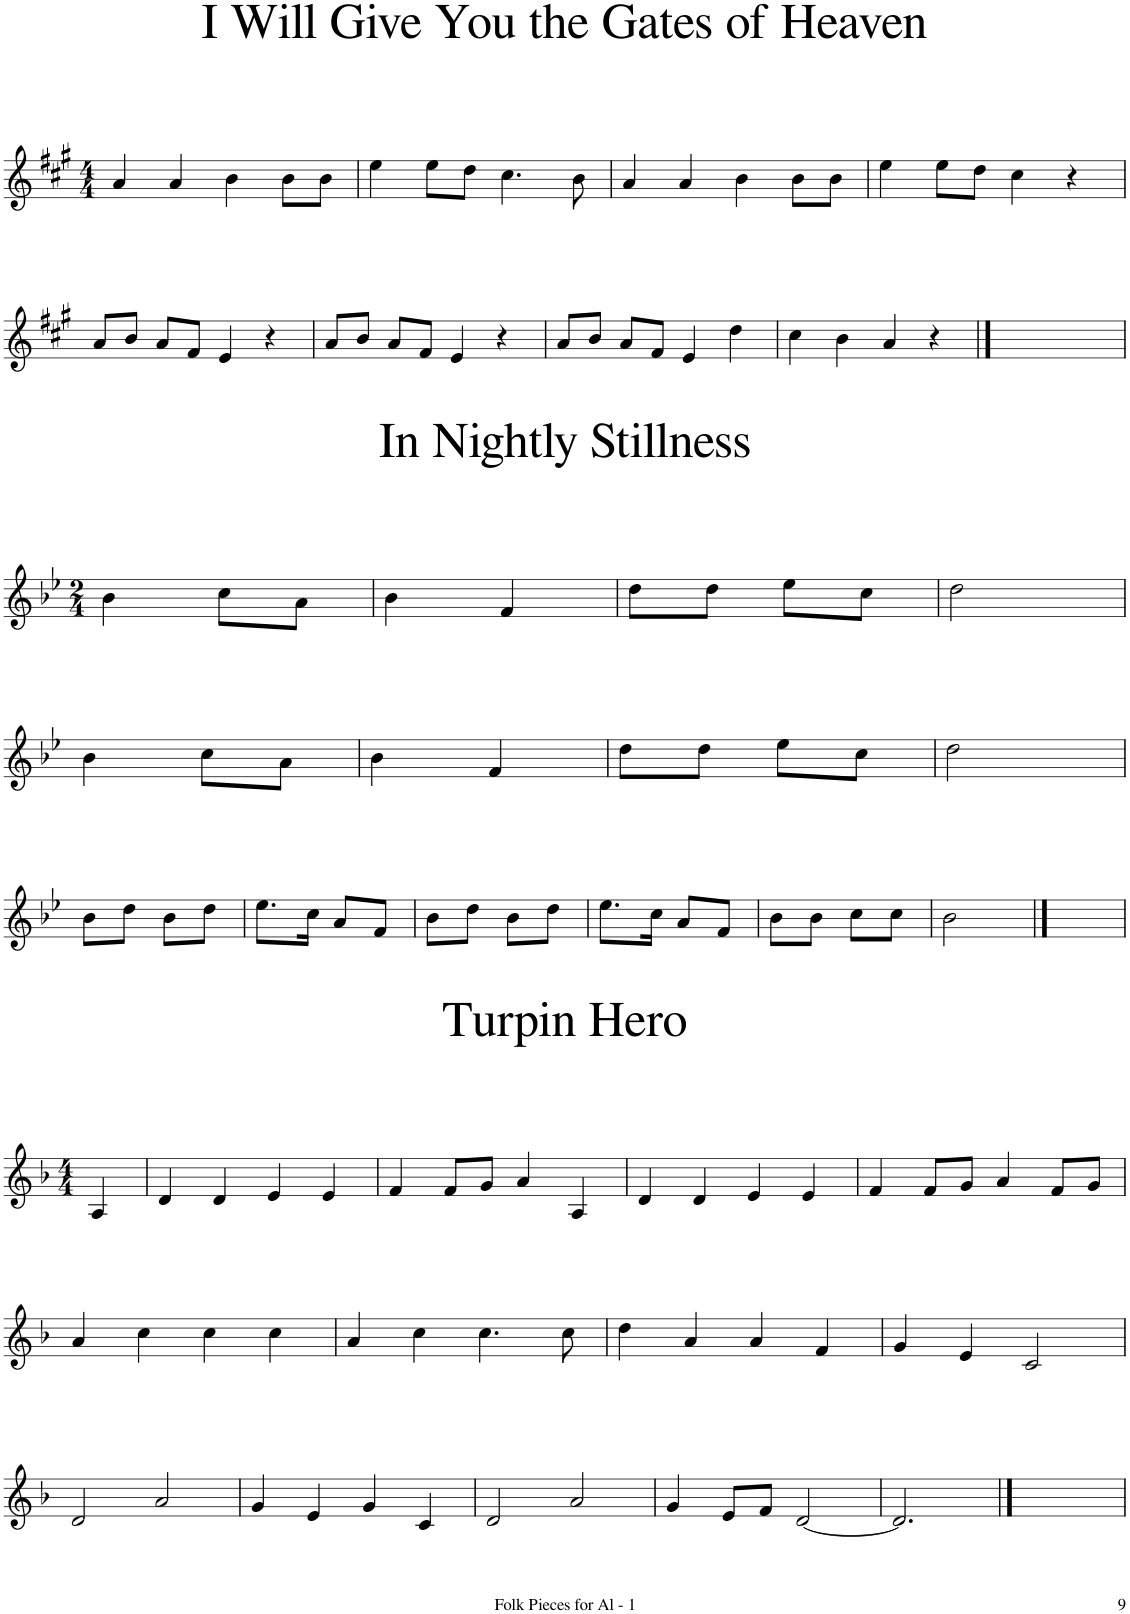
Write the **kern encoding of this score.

**kern
*part1
*staff1
*I"Bb Cornet
!!LO:PB:g=z
*clefG2
*Trd1c2
*k[f#c#g#]
*M4/4
=305
4a/
4a/
4b\
8b\L
8b\J
=306
4ee\
8ee\L
8dd\J
4.cc#\
8b\
=307
4a/
4a/
4b\
8b\L
8b\J
=308
4ee\
8ee\L
8dd\J
4cc#\
4r
!!LO:LB:g=z
=309
8a/L
8b/J
8a/L
8f#/J
4e/
4r
=310
8a/L
8b/J
8a/L
8f#/J
4e/
4r
=311
8a/L
8b/J
8a/L
8f#/J
4e/
4dd\
=312
4cc#\
4b\
4a/
4r
==313
*k[]
1ryy
4ryy
!!LO:LB:g=z
=314
*k[b-e-]
*M2/4
4b-\
8cc\L
8a\J
=315
4b-\
4f/
=316
8dd\L
8dd\J
8ee-\L
8cc\J
=317
2dd\
!!LO:LB:g=z
=318
4b-\
8cc\L
8a\J
=319
4b-\
4f/
=320
8dd\L
8dd\J
8ee-\L
8cc\J
=321
2dd\
!!LO:LB:g=z
=322
8b-\L
8dd\J
8b-\L
8dd\J
=323
8.ee-\L
16cc\Jk
8a/L
8f/J
=324
8b-\L
8dd\J
8b-\L
8dd\J
=325
8.ee-\L
16cc\Jk
8a/L
8f/J
=326
8b-\L
8b-\J
8cc\L
8cc\J
=327
2b-\
==328
*k[]
2ryy
!!LO:LB:g=z
=329
*k[b-]
*M4/4
4A/
=330
4d/
4d/
4e/
4e/
=331
4f/
8f/L
8g/J
4a/
4A/
=332
4d/
4d/
4e/
4e/
=333
4f/
8f/L
8g/J
4a/
8f/L
8g/J
!!LO:LB:g=z
=334
4a/
4cc\
4cc\
4cc\
=335
4a/
4cc\
4.cc\
8cc\
=336
4dd\
4a/
4a/
4f/
=337
4g/
4e/
2c/
!!LO:LB:g=z
=338
2d/
2a/
=339
4g/
4e/
4g/
4c/
=340
2d/
2a/
=341
4g/
8e/L
8f/J
[2d/
=342
2.d/]
==343
*k[]
1ryy
=
*-
